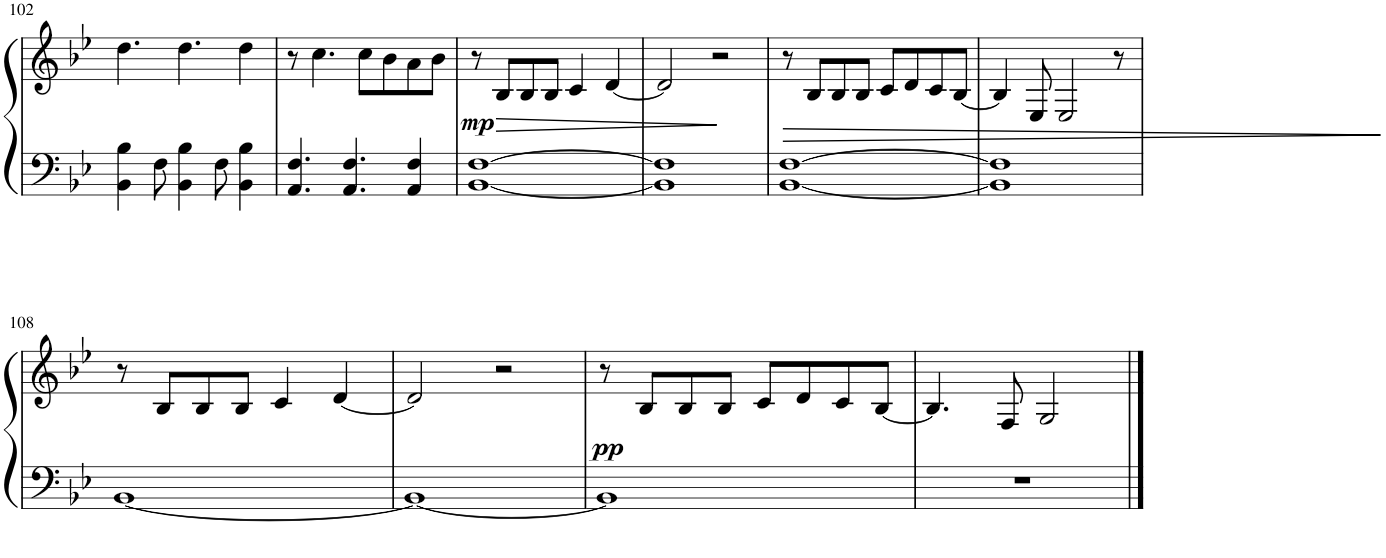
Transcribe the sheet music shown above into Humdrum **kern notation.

**kern	**kern	**dynam
*part1	*part1	*part1
*staff2	*staff1	*staff1/2
*I"Piano	*	*
*I'Pno.	*	*
!!LO:PB:g=z
*clefF4	*clefG2	*
*k[b-e-]	*k[b-e-]	*
*M4/4	*M4/4	*
=102	=102	=102
4BB-\ 4B-\	4.dd\	.
8F\	.	.
4BB-\ 4B-\	4.dd\	.
8F\	.	.
4BB-\ 4B-\	4dd\	.
=103	=103	=103
4.AA/ 4.F/	8r	.
.	4.cc\	.
4.AA/ 4.F/	.	.
.	8cc\L	.
.	8b-\	.
4AA/ 4F/	8a\	.
.	8b-\J	.
=104	=104	=104
!	!	!LO:DY:b
[1BB- [1F	8r	mp
!	!	!LO:HP:b
.	8B-/L	>
.	8B-/	.
.	8B-/J	.
.	4c/	.
.	[4d/	.
.	.	]
=105	=105	=105
1BB-] 1F]	2d/]	.
.	2r	.
=106	=106	=106
!	!	!LO:HP:b
[1BB- [1F	8r	>
.	8B-/L	.
.	8B-/	.
.	8B-/J	.
.	8c/L	.
.	8d/	.
.	8c/	.
.	[8B-/J	.
.	.	]
=107	=107	=107
1BB-] 1F]	4B-/]	.
.	8E-/	.
.	2E-/	.
.	8r	.
!!LO:LB:g=z
=108	=108	=108
[1BB-	8r	.
.	8B-/L	.
.	8B-/	.
.	8B-/J	.
.	4c/	.
.	[4d/	.
=109	=109	=109
1BB-_	2d/]	.
.	2r	.
=110	=110	=110
!	!	!LO:DY:b
1BB-]	8r	pp
.	8B-/L	.
.	8B-/	.
.	8B-/J	.
.	8c/L	.
.	8d/	.
.	8c/	.
.	[8B-/J	.
=111	=111	=111
1r	4.B-/]	.
.	8F/	.
.	2G/	.
==	==	==
*-	*-	*-
